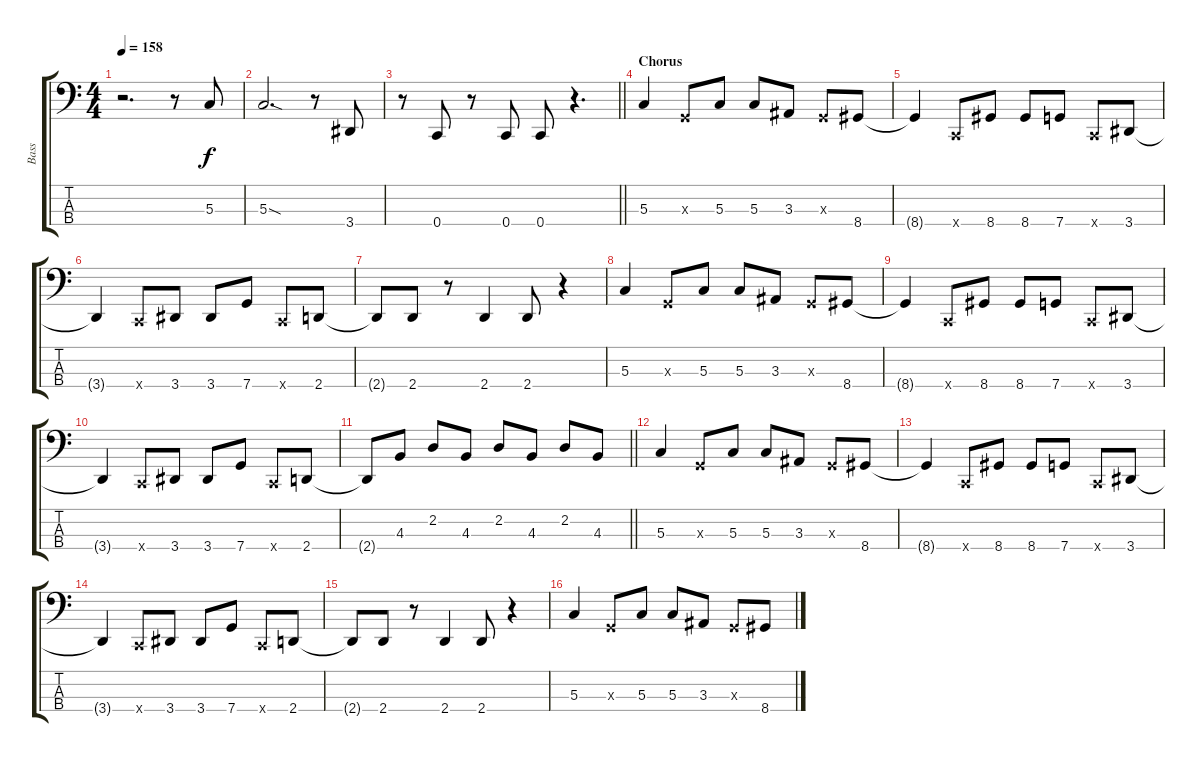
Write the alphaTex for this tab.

\track ("Bass" "Bass") {instrument electricbasspick}
\staff {score tabs}
\tuning (F2 C2 G1 C1) {hide}
\ts (4 4)
\tempo 158
\clef f4
\ks c
r.2{d dy f} r.8 5.3.8 |
5.3{sod}.2{d} r.8 3.4.8 |
\barLineRight lightlight
r.8 0.4.8 r.8 0.4.8 0.4.8 r.4{d} |
\section ("" "Chorus")
5.3.4 0.3{x}.8 5.3.8 5.3.8 3.3.8 0.3{x}.8 8.4.8 |
8.4{t}.4 0.4{x}.8 8.4.8 8.4.8 7.4.8 0.4{x}.8 3.4.8 |
3.4{t}.4 0.4{x}.8 3.4.8 3.4.8 7.4.8 0.4{x}.8 2.4.8 |
2.4{t}.8 2.4.8 r.8 2.4.4 2.4.8 r.4 |
5.3.4 0.3{x}.8 5.3.8 5.3.8 3.3.8 0.3{x}.8 8.4.8 |
8.4{t}.4 0.4{x}.8 8.4.8 8.4.8 7.4.8 0.4{x}.8 3.4.8 |
3.4{t}.4 0.4{x}.8 3.4.8 3.4.8 7.4.8 0.4{x}.8 2.4.8 |
\barLineRight lightlight
2.4{t}.8 4.3.8 2.2.8 4.3.8 2.2.8 4.3.8 2.2.8 4.3.8 |
5.3.4 0.3{x}.8 5.3.8 5.3.8 3.3.8 0.3{x}.8 8.4.8 |
8.4{t}.4 0.4{x}.8 8.4.8 8.4.8 7.4.8 0.4{x}.8 3.4.8 |
3.4{t}.4 0.4{x}.8 3.4.8 3.4.8 7.4.8 0.4{x}.8 2.4.8 |
2.4{t}.8 2.4.8 r.8 2.4.4 2.4.8 r.4 |
5.3.4 0.3{x}.8 5.3.8 5.3.8 3.3.8 0.3{x}.8 8.4.8
